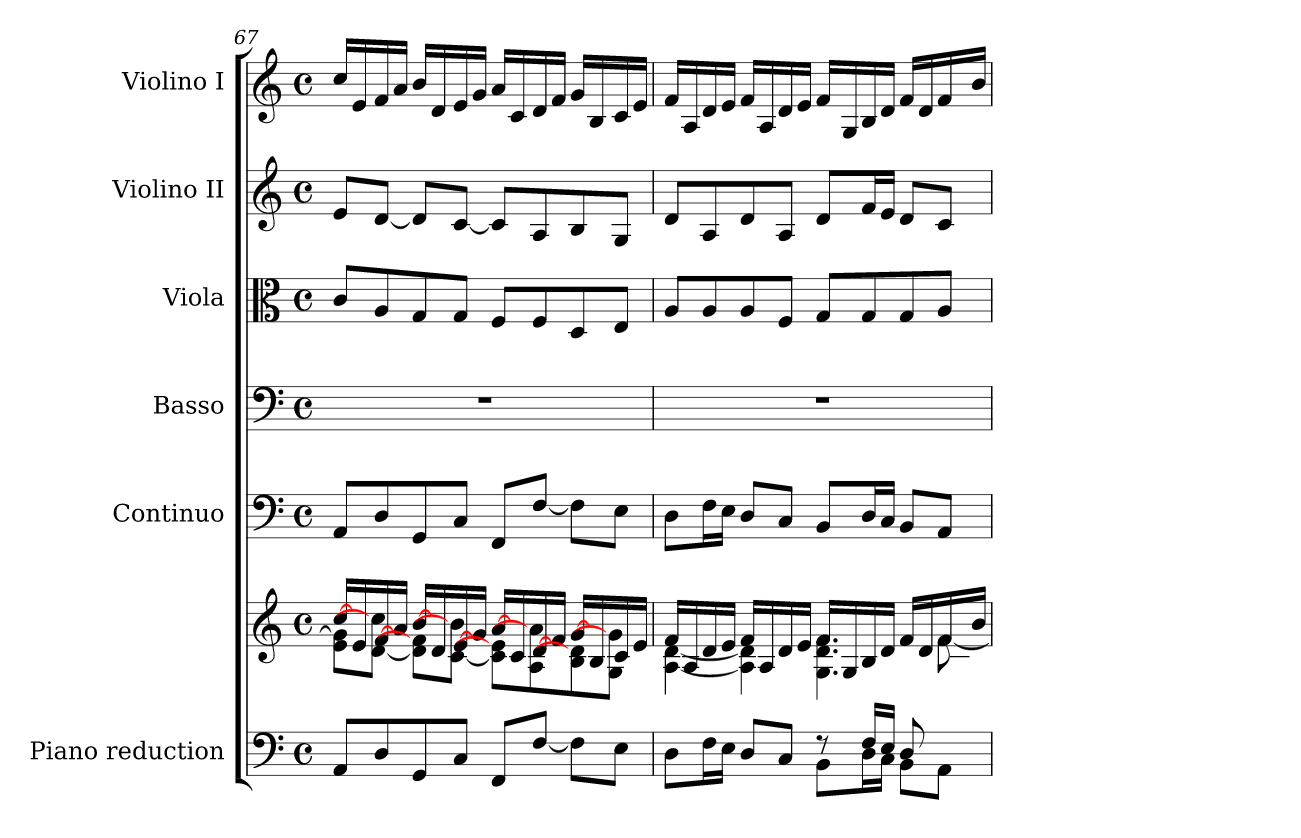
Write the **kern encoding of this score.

**kern	**kern	**kern	**kern	**kern	**kern	**kern
*part6	*part6	*part5	*part4	*part3	*part2	*part1
*staff7	*staff6	*staff5	*staff4	*staff3	*staff2	*staff1
*I"Piano reduction	*	*I"Continuo	*I"Basso	*I"Viola	*I"Violino II	*I"Violino I
*I'Pno	*	*	*	*I'Vla	*I'Vln	*I'Vln
*clefF4	*clefG2	*clefF4	*clefF4	*clefC3	*clefG2	*clefG2
*k[]	*k[]	*k[]	*k[]	*k[]	*k[]	*k[]
*M4/4	*M4/4	*M4/4	*M4/4	*M4/4	*M4/4	*M4/4
*met(c)	*met(c)	*met(c)	*met(c)	*met(c)	*met(c)	*met(c)
=67	=67	=67	=67	=67	=67	=67
*	*^	*	*	*	*	*
8AA/L	[16cc/LL	8e\ 8g\]L	8AA/L	1r	8c/L	8e/L	16cc/LL
.	16e/	.	.	.	.	.	16e/
8D/	[16f/	[8d\ 8cc\]J	8D/	.	8A/	[8d/J	16f/
.	16a/JJ	.	.	.	.	.	16a/JJ
8GG/	[16b/LL	8d\] 8f\]L	8GG/	.	8G/	8d/L]	16b/LL
.	16d/	.	.	.	.	.	16d/
8C/J	[16e/	[8c\ 8b\]J	8C/J	.	8G/J	[8c/J	16e/
.	16g/JJ	.	.	.	.	.	16g/JJ
8FF/L	[16a/LL	8c\] 8e\]L	8FF/L	.	8F/L	8c/L]	16a/LL
.	16c/	.	.	.	.	.	16c/
[8F/J	[16d/	8A\ 8a\]	[8F/J	.	8F/	8A/	16d/
.	16f/JJ	.	.	.	.	.	16f/JJ
8F\L]	[16g/LL	8B\ 8d\]	8F\L]	.	8D/	8B/	16g/LL
.	16B/	.	.	.	.	.	16B/
8E\J	16c/	8G\ 8g\]J	8E\J	.	8E/J	8G/J	16c/
.	16e/JJ	.	.	.	.	.	16e/JJ
!!LO:LB:g=z
=68	=68	=68	=68	=68	=68	=68	=68
*^	*	*^	*	*	*	*	*
8D\L	2ryy	16f/LL	[4A\ [4d\	2..ryy	8D\L	1r	8A/L	8d/L	16f/LL
.	.	16A/	.	.	.	.	.	.	16A/
16F\L	.	16d/	.	.	16F\L	.	8A/	8A/	16d/
16E\JJ	.	16e/JJ	.	.	16E\JJ	.	.	.	16e/JJ
8D/L	.	16f/LL	4A\] 4d\]	.	8D/L	.	8A/	8d/	16f/LL
.	.	16A/	.	.	.	.	.	.	16A/
8C/J	.	16d/	.	.	8C/J	.	8F/J	8A/J	16d/
.	.	16e/JJ	.	.	.	.	.	.	16e/JJ
8r	8BB\L	16f/LL	4.G\ 4.d\ 4.f\	.	8BB/L	.	8G/L	8d/L	16f/LL
.	.	16G/	.	.	.	.	.	.	16G/
16F/LL	16D\L	16B/	.	.	16D/L	.	8G/	16f/L	16B/
16E/JJ	16C\JJ	16d/JJ	.	.	16C/JJ	.	.	16e/JJ	16d/JJ
8D/L	8BB\L	16f/LL	.	.	8BB/L	.	8G/	8d/L	16f/LL
.	.	16d/	.	.	.	.	.	.	16d/
8ryy	8AA\J	16f/	[8f\	8c\J	8AA/J	.	8A/J	8c/J	16f/
.	.	16b/JJ	.	.	.	.	.	.	16b/JJ
*v	*v	*	*	*	*	*	*	*	*
*	*v	*v	*v	*	*	*	*	*
=	=	=	=	=	=	=
*-	*-	*-	*-	*-	*-	*-
